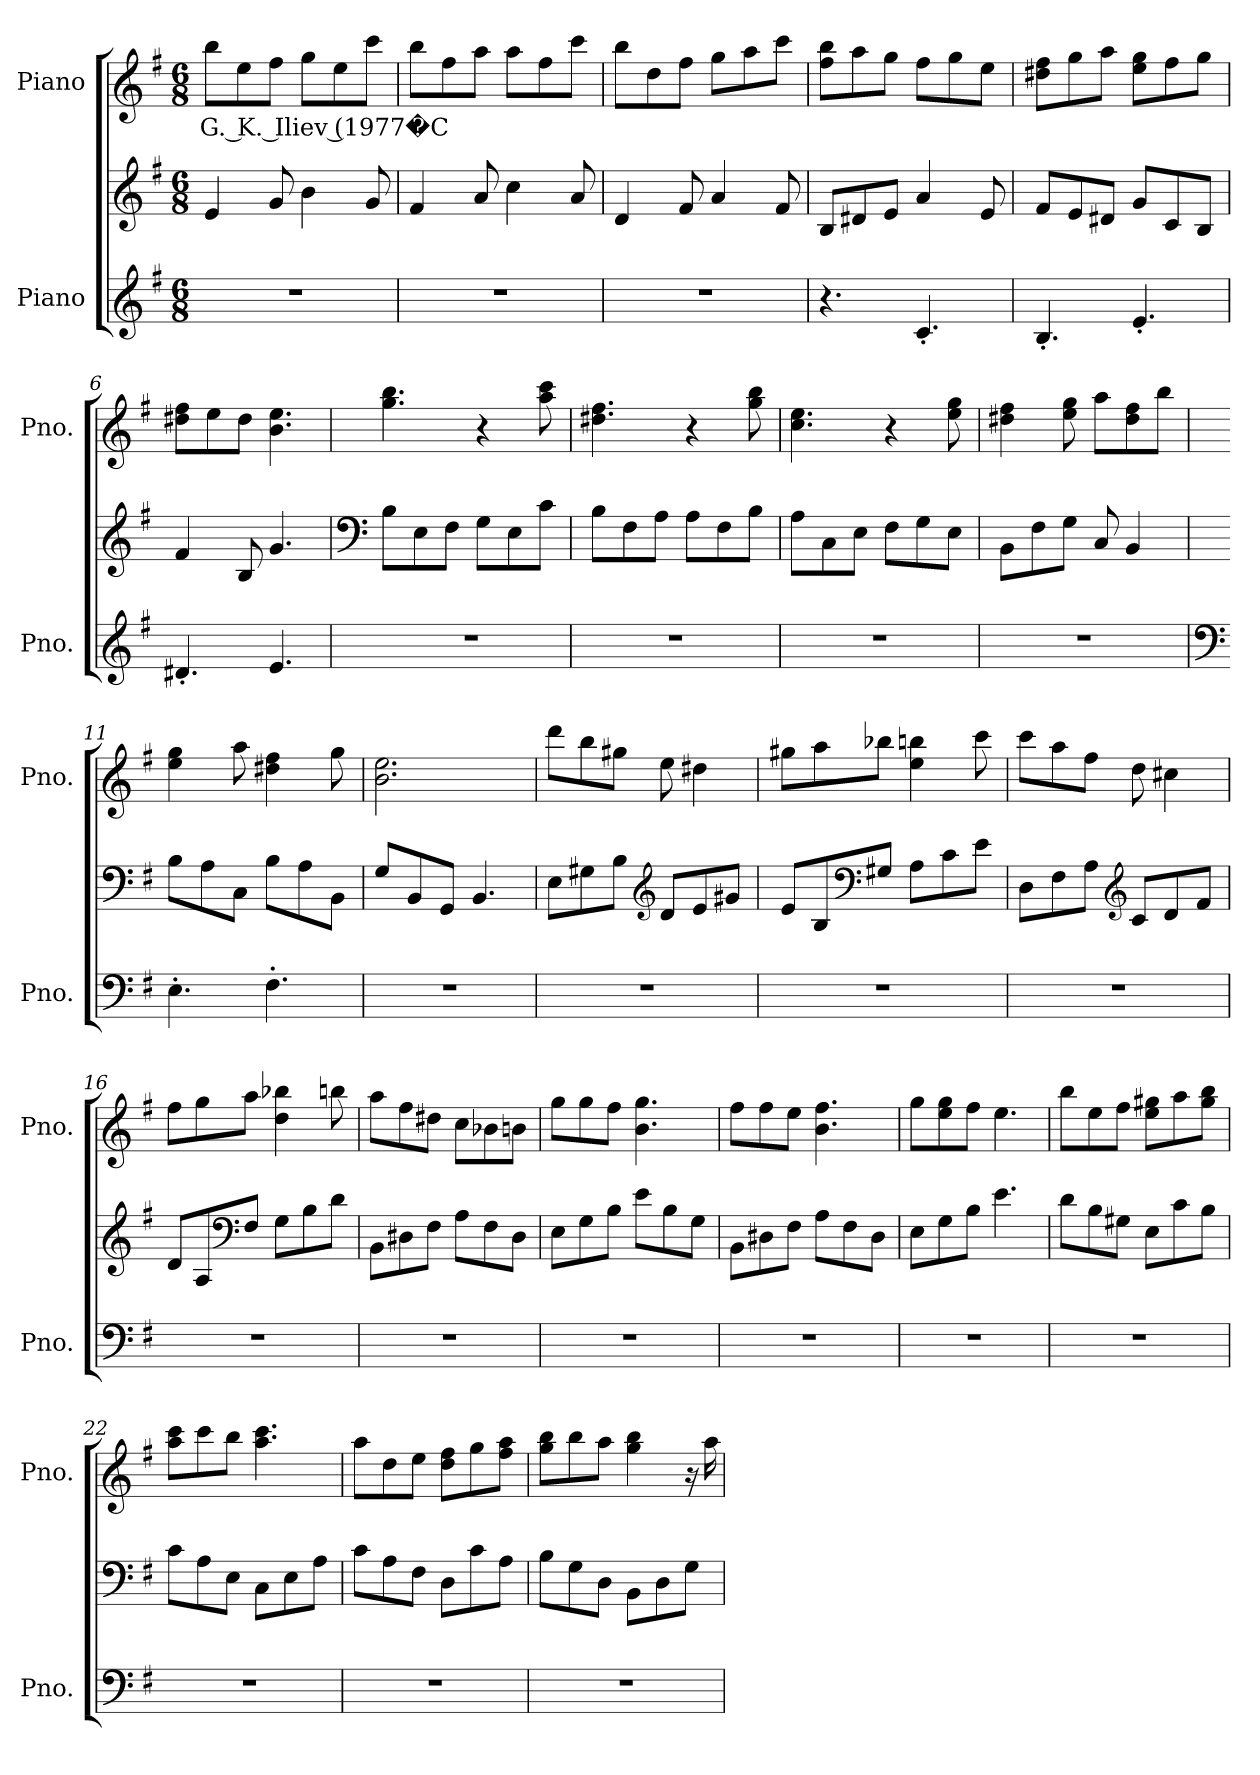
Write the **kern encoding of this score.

**kern	**kern	**kern	**text
*part2	*part2	*part1	*part1
*staff3	*staff2	*staff1	*staff1
*I"Piano	*	*I"Piano	*
*I'Pno.	*	*I'Pno.	*
*clefG2	*clefG2	*clefG2	*
*k[f#]	*k[f#]	*k[f#]	*
*M6/8	*M6/8	*M6/8	*
*MM81	*MM81	*MM81	*
=1	=1	=1	=1
!	!	!	!LO:LY:b
2.r	4e/	8bb\L	G. K. Iliev (1977�C
.	.	8ee\	.
.	8g/	8ff#\J	.
.	4b\	8gg\L	.
.	.	8ee\	.
.	8g/	8ccc\J	.
=2	=2	=2	=2
2.r	4f#/	8bb\L	.
.	.	8ff#\	.
.	8a/	8aa\J	.
.	4cc\	8aa\L	.
.	.	8ff#\	.
.	8a/	8ccc\J	.
=3	=3	=3	=3
2.r	4d/	8bb\L	.
.	.	8dd\	.
.	8f#/	8ff#\J	.
.	4a/	8gg\L	.
.	.	8aa\	.
.	8f#/	8ccc\J	.
=4	=4	=4	=4
4.r	8B/L	8ff#\ 8bb\L	.
.	8d#X/	8aa\	.
.	8e/J	8gg\J	.
4.c'/	4a/	8ff#\L	.
.	.	8gg\	.
.	8e/	8ee\J	.
!!LO:LB:g=z
=5	=5	=5	=5
4.B'/	8f#/L	8dd#X\ 8ff#\L	.
.	8e/	8gg\	.
.	8d#X/J	8aa\J	.
4.e'/	8g/L	8ee\ 8gg\L	.
.	8c/	8ff#\	.
.	8B/J	8gg\J	.
=6	=6	=6	=6
4.d#X'/	4f#/	8dd#X\ 8ff#\L	.
.	.	8ee\	.
.	8B/	8dd#\J	.
4.e/	4.g/	4.b\ 4.ee\	.
=7	=7	=7	=7
*	*clefF4	*	*
2.r	8B\L	4.gg\ 4.bb\	.
.	8E\	.	.
.	8F#\J	.	.
.	8G\L	4r	.
.	8E\	.	.
.	8c\J	8aa\ 8ccc\	.
=8	=8	=8	=8
2.r	8B\L	4.dd#X\ 4.ff#\	.
.	8F#\	.	.
.	8A\J	.	.
.	8A\L	4r	.
.	8F#\	.	.
.	8B\J	8gg\ 8bb\	.
=9	=9	=9	=9
2.r	8A\L	4.cc\ 4.ee\	.
.	8C\	.	.
.	8E\J	.	.
.	8F#\L	4r	.
.	8G\	.	.
.	8E\J	8ee\ 8gg\	.
!!LO:LB:g=z
=10	=10	=10	=10
2.r	8BB\L	4dd#X\ 4ff#\	.
.	8F#\	.	.
.	8G\J	8ee\ 8gg\	.
.	8C/	8aa\L	.
.	4BB/	8dd#\ 8ff#\	.
.	.	8bb\J	.
=11	=11	=11	=11
*clefF4	*	*	*
4.E'\	8B\L	4ee\ 4gg\	.
.	8A\	.	.
.	8C\J	8aa\	.
4.F#'\	8B\L	4dd#X\ 4ff#\	.
.	8A\	.	.
.	8BB\J	8gg\	.
=12	=12	=12	=12
2.r	8G/L	2.b\ 2.ee\	.
.	8BB/	.	.
.	8GG/J	.	.
.	4.BB/	.	.
=13	=13	=13	=13
2.r	8E\L	8ddd\L	.
.	8G#X\	8bb\	.
.	8B\J	8gg#X\J	.
*	*clefG2	*	*
.	8d/L	8ee\	.
.	8e/	4dd#X\	.
.	8g#X/J	.	.
!!LO:LB:g=z
=14	=14	=14	=14
2.r	8e/L	8gg#X\L	.
.	8B/	8aa\	.
*	*clefF4	*	*
.	8G#X/J	8bb-X\J	.
.	8A\L	4ee\ 4bbn\	.
.	8c\	.	.
.	8e\J	8ccc\	.
=15	=15	=15	=15
2.r	8D\L	8ccc\L	.
.	8F#\	8aa\	.
.	8A\J	8ff#\J	.
*	*clefG2	*	*
.	8c/L	8dd\	.
.	8d/	4cc#X\	.
.	8f#/J	.	.
=16	=16	=16	=16
2.r	8d/L	8ff#\L	.
.	8A/	8gg\	.
*	*clefF4	*	*
.	8F#/J	8aa\J	.
.	8G\L	4dd\ 4bb-X\	.
.	8B\	.	.
.	8d\J	8bbn\	.
=17	=17	=17	=17
2.r	8BB\L	8aa\L	.
.	8D#X\	8ff#\	.
.	8F#\J	8dd#X\J	.
.	8A\L	8cc\L	.
.	8F#\	8b-X\	.
.	8D#\J	8bn\J	.
!!LO:PB:g=z
=18	=18	=18	=18
2.r	8E\L	8gg\L	.
.	8G\	8gg\	.
.	8B\J	8ff#\J	.
.	8e\L	4.b\ 4.gg\	.
.	8B\	.	.
.	8G\J	.	.
=19	=19	=19	=19
2.r	8BB\L	8ff#\L	.
.	8D#X\	8ff#\	.
.	8F#\J	8ee\J	.
.	8A\L	4.b\ 4.ff#\	.
.	8F#\	.	.
.	8D#\J	.	.
=20	=20	=20	=20
2.r	8E\L	8gg\L	.
.	8G\	8ee\ 8gg\	.
.	8B\J	8ff#\J	.
.	4.e\	4.ee\	.
=21	=21	=21	=21
2.r	8d\L	8bb\L	.
.	8B\	8ee\	.
.	8G#X\J	8ff#\J	.
.	8E\L	8ee\ 8gg#X\L	.
.	8c\	8aa\	.
.	8B\J	8gg#\ 8bb\J	.
=22	=22	=22	=22
2.r	8c\L	8aa\ 8ccc\L	.
.	8A\	8ccc\	.
.	8E\J	8bb\J	.
.	8C\L	4.aa\ 4.ccc\	.
.	8E\	.	.
.	8A\J	.	.
!!LO:LB:g=z
=23	=23	=23	=23
2.r	8c\L	8aa\L	.
.	8A\	8dd\	.
.	8F#\J	8ee\J	.
.	8D\L	8dd\ 8ff#\L	.
.	8c\	8gg\	.
.	8A\J	8ff#\ 8aa\J	.
=24	=24	=24	=24
2.r	8B\L	8gg\ 8bb\L	.
.	8G\	8bb\	.
.	8D\J	8aa\J	.
.	8BB\L	4gg\ 4bb\	.
.	8D\	.	.
.	8G\J	16r	.
.	.	16aa\	.
=	=	=	=
*-	*-	*-	*-
